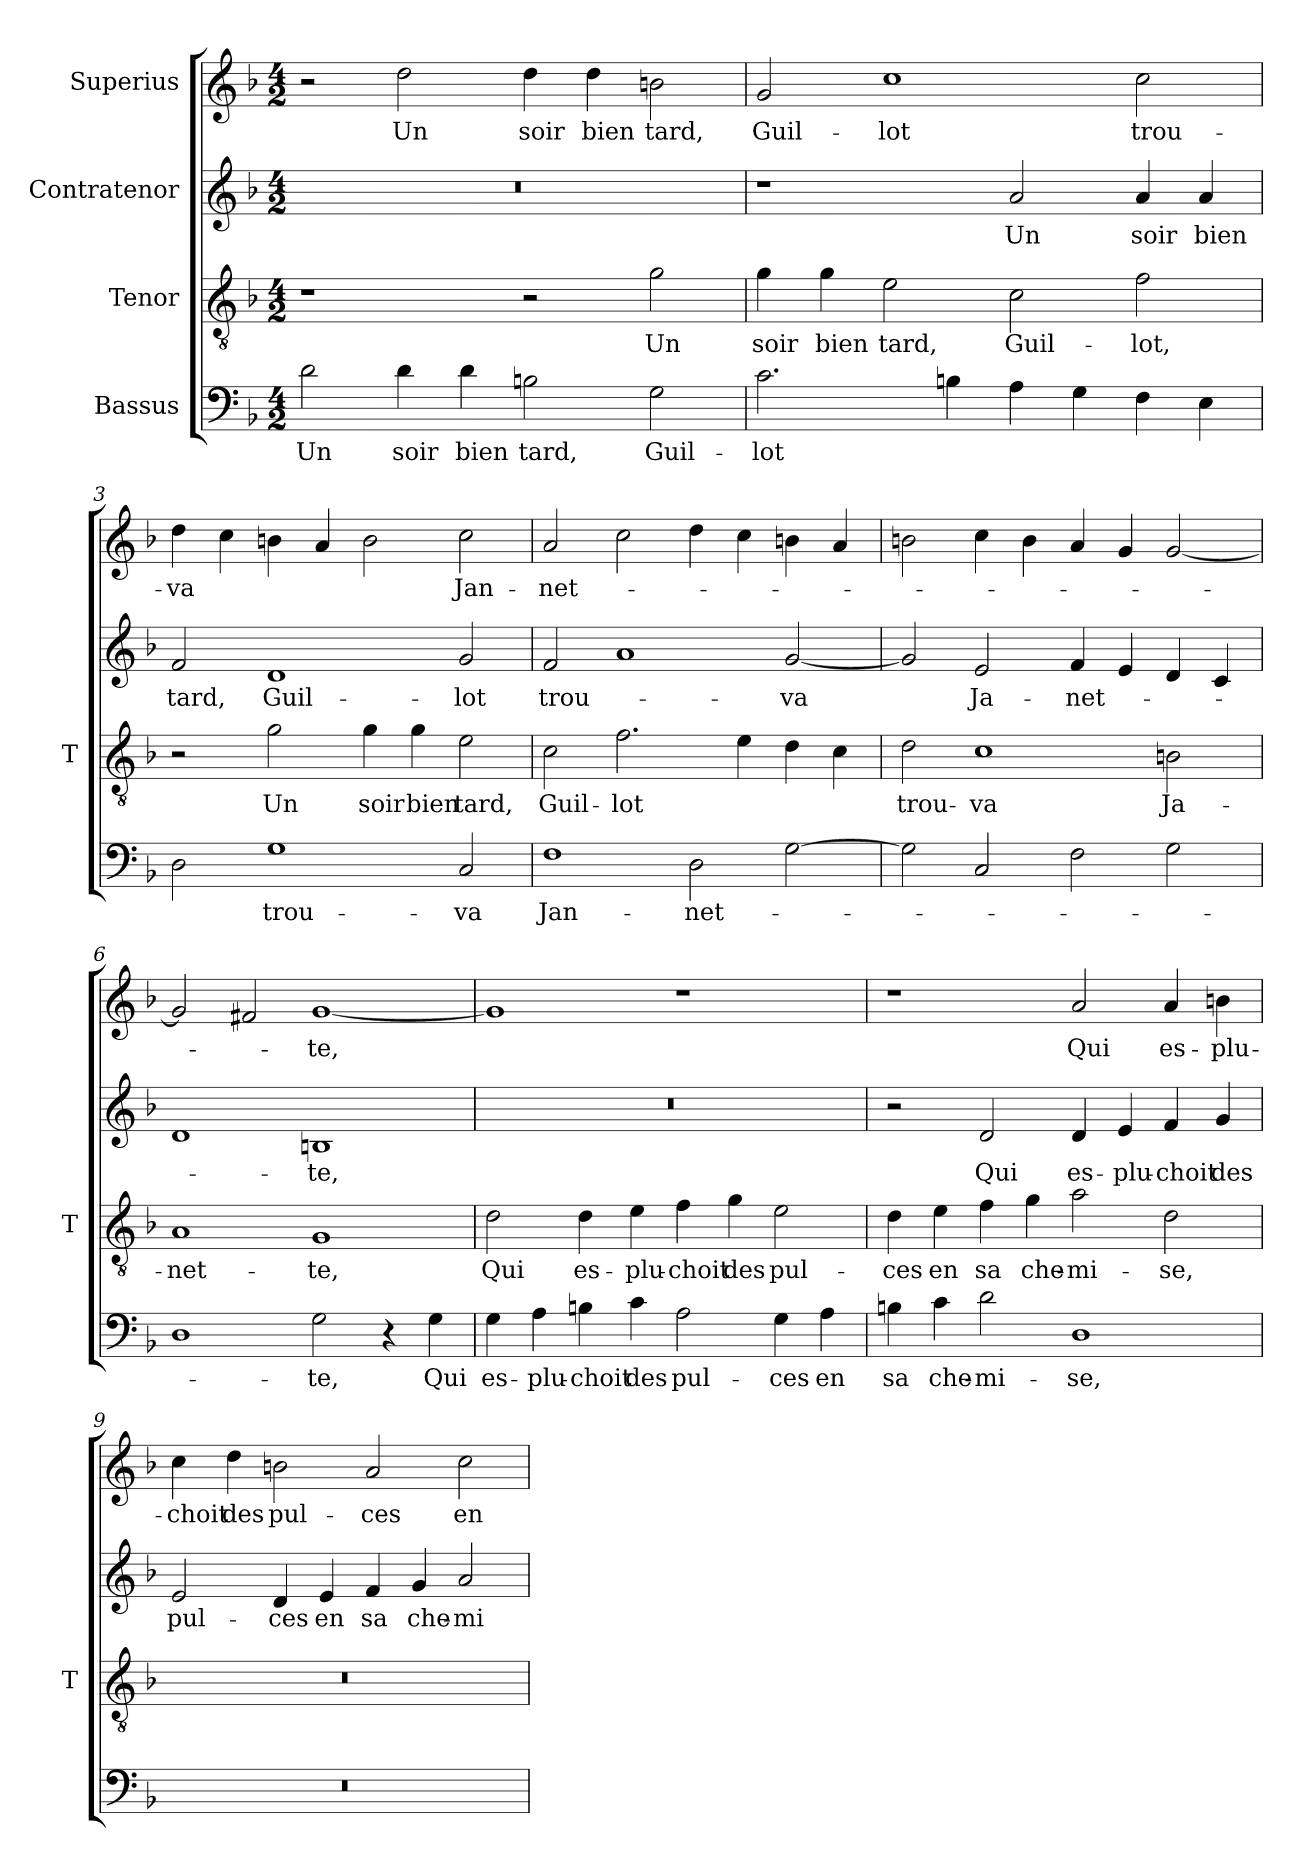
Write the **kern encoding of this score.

**kern	**text	**kern	**text	**kern	**text	**kern	**text
*part4	*part4	*part3	*part3	*part2	*part2	*part1	*part1
*staff4	*staff4	*staff3	*staff3	*staff2	*staff2	*staff1	*staff1
*I"Bassus	*	*I"Tenor	*	*I"Contratenor	*	*I"Superius	*
*	*	*I'T	*	*	*	*	*
*clefF4	*	*clefGv2	*	*clefG2	*	*clefG2	*
*k[b-]	*	*k[b-]	*	*k[b-]	*	*k[b-]	*
*M4/2	*	*M4/2	*	*M4/2	*	*M4/2	*
=1	=1	=1	=1	=1	=1	=1	=1
2d	-Un	1r	.	0r	.	2r	.
4d	-soir	.	.	.	.	2dd	-Un
4d	-bien	.	.	.	.	.	.
2B	-tard,	2r	.	.	.	4dd	-soir
.	.	.	.	.	.	4dd	-bien
2G	Guil-	2g	-Un	.	.	2b	-tard,
=2	=2	=2	=2	=2	=2	=2	=2
2.c	-lot	4g	-soir	1r	.	2g	Guil-
.	.	4g	-bien	.	.	.	.
.	.	2e	-tard,	.	.	1cc	-lot
4B	.	.	.	.	.	.	.
4A	.	2c	Guil-	2a	-Un	.	.
4G	.	.	.	.	.	.	.
4F	.	2f	-lot,	4a	-soir	2cc	trou-
4E	.	.	.	4a	-bien	.	.
=3	=3	=3	=3	=3	=3	=3	=3
2D	.	2r	.	2f	-tard,	4dd	-va
.	.	.	.	.	.	4cc	.
1G	trou-	2g	-Un	1d	Guil-	4b	.
.	.	.	.	.	.	4a	.
.	.	4g	-soir	.	.	2b	.
.	.	4g	-bien	.	.	.	.
2C	-va	2e	-tard,	2g	-lot	2cc	Jan-
=4	=4	=4	=4	=4	=4	=4	=4
1F	Jan-	2c	Guil-	2f	trou-	2a	net-
.	.	2.f	-lot	1a	.	2cc	.
2D	net-	.	.	.	.	4dd	.
.	.	4e	.	.	.	4cc	.
[2G	.	4d	.	[2g	-va	4b	.
.	.	4c	.	.	.	4a	.
=5	=5	=5	=5	=5	=5	=5	=5
2G]	.	2d	trou-	2g]	.	2b	.
2C	.	1c	-va	2e	Ja-	4cc	.
.	.	.	.	.	.	4b	.
2F	.	.	.	4f	net-	4a	.
.	.	.	.	4e	.	4g	.
2G	.	2B	Ja-	4d	.	[2g	.
.	.	.	.	4c	.	.	.
=6	=6	=6	=6	=6	=6	=6	=6
1D	.	1A	net-	1d	.	2g]	.
.	.	.	.	.	.	2f#X	.
2G	-te,	1G	-te,	1B	-te,	[1g	-te,
4r	.	.	.	.	.	.	.
4G	-Qui	.	.	.	.	.	.
=7	=7	=7	=7	=7	=7	=7	=7
4G	es-	2d	-Qui	0r	.	1g]	.
4A	plu-	.	.	.	.	.	.
4B	-choit	4d	es-	.	.	.	.
4c	-des	4e	plu-	.	.	.	.
2A	pul-	4f	-choit	.	.	1r	.
.	.	4g	-des	.	.	.	.
4G	-ces	2e	pul-	.	.	.	.
4A	-en	.	.	.	.	.	.
=8	=8	=8	=8	=8	=8	=8	=8
4B	-sa	4d	-ces	2r	.	1r	.
4c	che-	4e	-en	.	.	.	.
2d	mi-	4f	-sa	2d	-Qui	.	.
.	.	4g	che-	.	.	.	.
1D	-se,	2a	mi-	4d	es-	2a	-Qui
.	.	.	.	4e	plu-	.	.
.	.	2d	-se,	4f	-choit	4a	es-
.	.	.	.	4g	-des	4b	plu-
=9	=9	=9	=9	=9	=9	=9	=9
0r	.	0r	.	2e	pul-	4cc	-choit
.	.	.	.	.	.	4dd	-des
.	.	.	.	4d	-ces	2b	pul-
.	.	.	.	4e	-en	.	.
.	.	.	.	4f	-sa	2a	-ces
.	.	.	.	4g	che-	.	.
.	.	.	.	2a	mi-	2cc	-en
=	=	=	=	=	=	=	=
*-	*-	*-	*-	*-	*-	*-	*-
